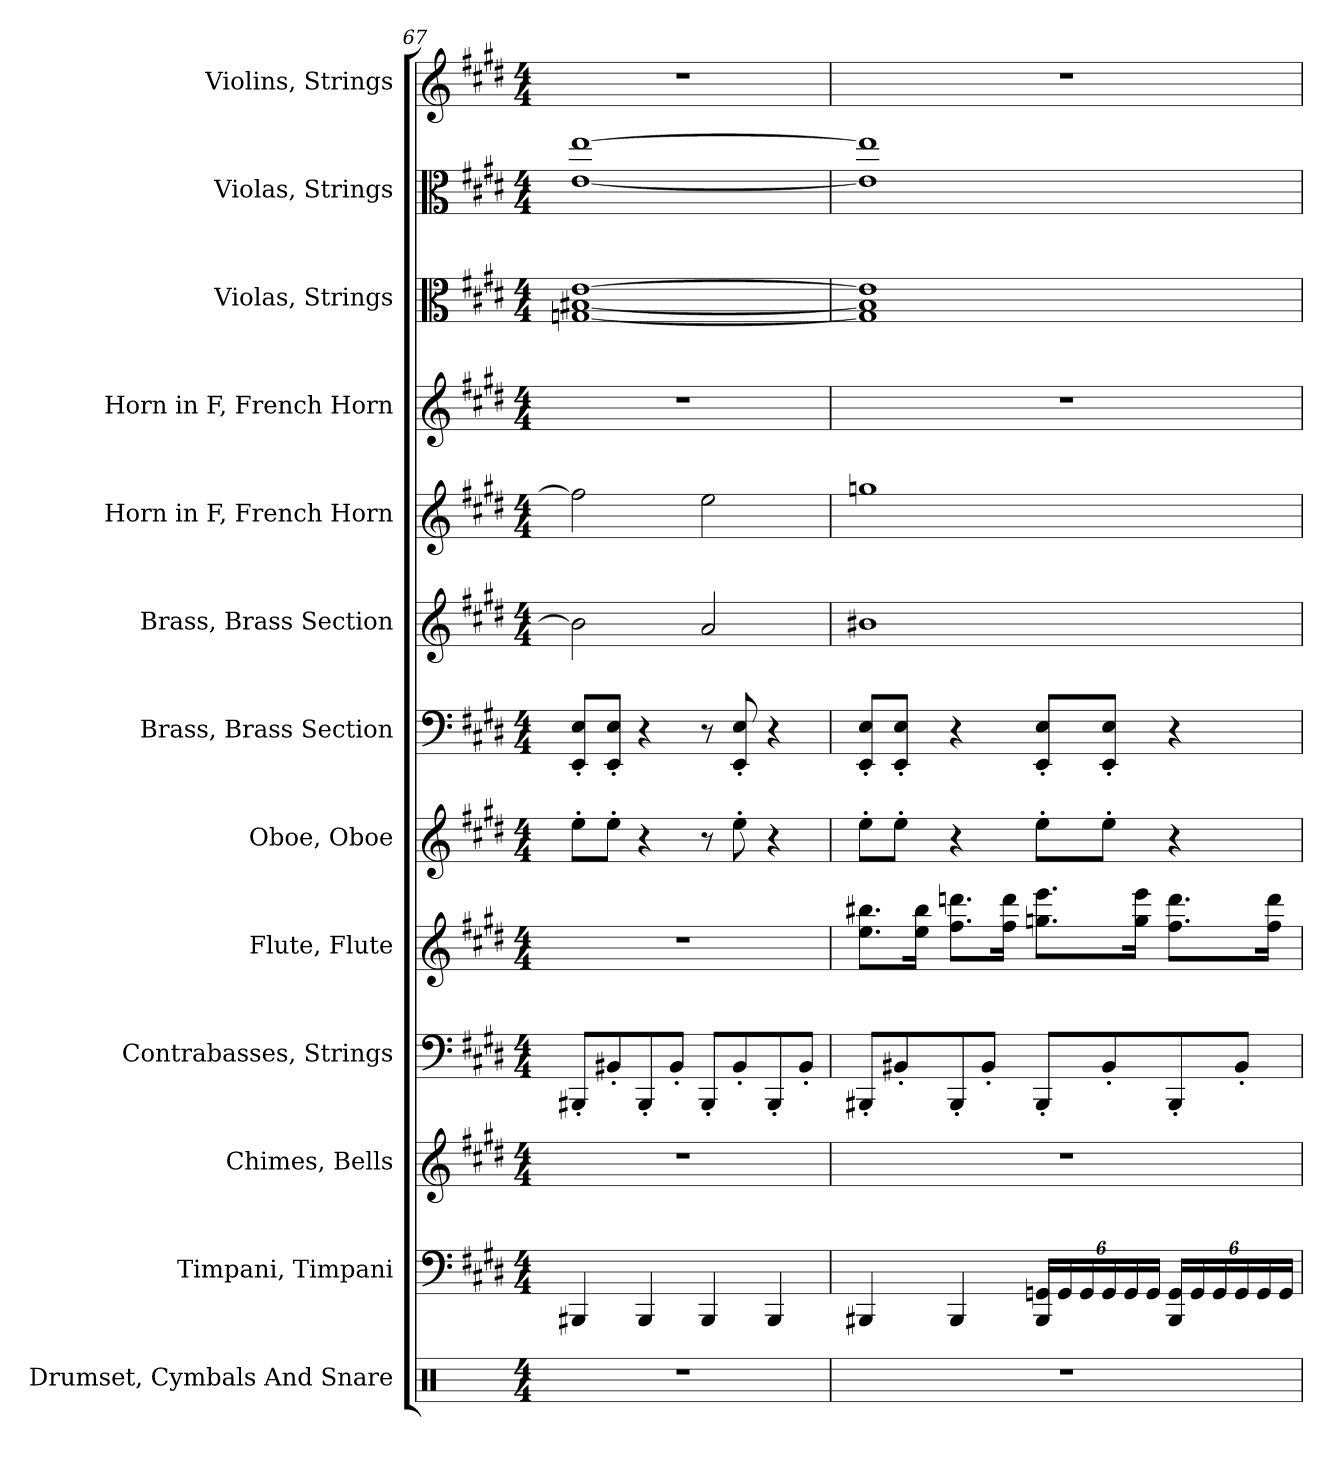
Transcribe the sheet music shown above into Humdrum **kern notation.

**kern	**kern	**kern	**kern	**kern	**kern	**kern	**kern	**kern	**kern	**kern	**kern	**kern
*part13	*part12	*part11	*part10	*part9	*part8	*part7	*part6	*part5	*part4	*part3	*part2	*part1
*staff13	*staff12	*staff11	*staff10	*staff9	*staff8	*staff7	*staff6	*staff5	*staff4	*staff3	*staff2	*staff1
*I"Drumset, Cymbals And Snare	*I"Timpani, Timpani	*I"Chimes, Bells	*I"Contrabasses, Strings	*I"Flute, Flute	*I"Oboe, Oboe	*I"Brass, Brass Section	*I"Brass, Brass Section	*I"Horn in F, French Horn	*I"Horn in F, French Horn	*I"Violas, Strings	*I"Violas, Strings	*I"Violins, Strings
*I'D. Set	*I'Timp.	*I'Cme.	*I'Cbs.	*I'Fl.	*I'Ob.	*I'Br.	*I'Br.	*I'F Hn.	*I'F Hn.	*I'Vlas.	*I'Vlas.	*I'Vlns.
*clefX	*clefF4	*clefG2	*clefF4	*clefG2	*clefG2	*clefF4	*clefG2	*clefG2	*clefG2	*clefC3	*clefC3	*clefG2
*	*	*	*ITrd7c12	*	*	*	*	*ITrd4c7	*ITrd4c7	*	*	*
*k[]	*k[f#c#g#d#]	*k[f#c#g#d#]	*k[f#c#g#d#]	*k[f#c#g#d#]	*k[f#c#g#d#]	*k[f#c#g#d#]	*k[f#c#g#d#]	*k[f#c#g#]	*k[f#c#g#]	*k[f#c#g#d#]	*k[f#c#g#d#]	*k[f#c#g#d#]
*M4/4	*M4/4	*M4/4	*M4/4	*M4/4	*M4/4	*M4/4	*M4/4	*M4/4	*M4/4	*M4/4	*M4/4	*M4/4
=67	=67	=67	=67	=67	=67	=67	=67	=67	=67	=67	=67	=67
1r	4BBB#X/	1r	8BBBB#X'/L	1r	8ee'\L	8EE/' 8E/'L	2b\]	2b\]	1r	[1Gn [1B#X [1e	[1e [1ee	1r
.	.	.	8BBB#X'/	.	8ee'\J	8EE/' 8E/'J	.	.	.	.	.	.
.	4BBB#/	.	8BBBB#'/	.	4r	4r	.	.	.	.	.	.
.	.	.	8BBB#'/J	.	.	.	.	.	.	.	.	.
.	4BBB#/	.	8BBBB#'/L	.	8r	8r	2a/	2a\	.	.	.	.
.	.	.	8BBB#'/	.	8ee'\	8EE/' 8E/'	.	.	.	.	.	.
.	4BBB#/	.	8BBBB#'/	.	4r	4r	.	.	.	.	.	.
.	.	.	8BBB#'/J	.	.	.	.	.	.	.	.	.
=68	=68	=68	=68	=68	=68	=68	=68	=68	=68	=68	=68	=68
1r	4BBB#X/	1r	8BBBB#X'/L	8.ee\ 8.bb#X\L	8ee'\L	8EE/' 8E/'L	1b#X	1ccn	1r	1G] 1B#] 1e]	1e] 1ee]	1r
.	.	.	8BBB#X'/	.	8ee'\J	8EE/' 8E/'J	.	.	.	.	.	.
.	.	.	.	16ee\ 16bb#\Jk	.	.	.	.	.	.	.	.
.	4BBB#/	.	8BBBB#'/	8.ff#\ 8.dddn\L	4r	4r	.	.	.	.	.	.
.	.	.	8BBB#'/J	.	.	.	.	.	.	.	.	.
.	.	.	.	16ff#\ 16ddd\Jk	.	.	.	.	.	.	.	.
*	*Xbrackettup	*	*	*	*	*	*	*	*	*	*	*
.	24BBB#/ 24GGn/LL	.	8BBBB#'/L	8.ggn\ 8.eee\L	8ee'\L	8EE/' 8E/'L	.	.	.	.	.	.
.	24GG/	.	.	.	.	.	.	.	.	.	.	.
.	24GG/	.	.	.	.	.	.	.	.	.	.	.
.	24GG/	.	8BBB#'/	.	8ee'\J	8EE/' 8E/'J	.	.	.	.	.	.
.	24GG/	.	.	.	.	.	.	.	.	.	.	.
.	.	.	.	16gg\ 16eee\Jk	.	.	.	.	.	.	.	.
.	24GG/JJ	.	.	.	.	.	.	.	.	.	.	.
.	24BBB#/ 24GG/LL	.	8BBBB#'/	8.ff#\ 8.ddd\L	4r	4r	.	.	.	.	.	.
.	24GG/	.	.	.	.	.	.	.	.	.	.	.
.	24GG/	.	.	.	.	.	.	.	.	.	.	.
.	24GG/	.	8BBB#'/J	.	.	.	.	.	.	.	.	.
.	24GG/	.	.	.	.	.	.	.	.	.	.	.
.	.	.	.	16ff#\ 16ddd\Jk	.	.	.	.	.	.	.	.
.	24GG/JJ	.	.	.	.	.	.	.	.	.	.	.
=	=	=	=	=	=	=	=	=	=	=	=	=
*-	*-	*-	*-	*-	*-	*-	*-	*-	*-	*-	*-	*-
